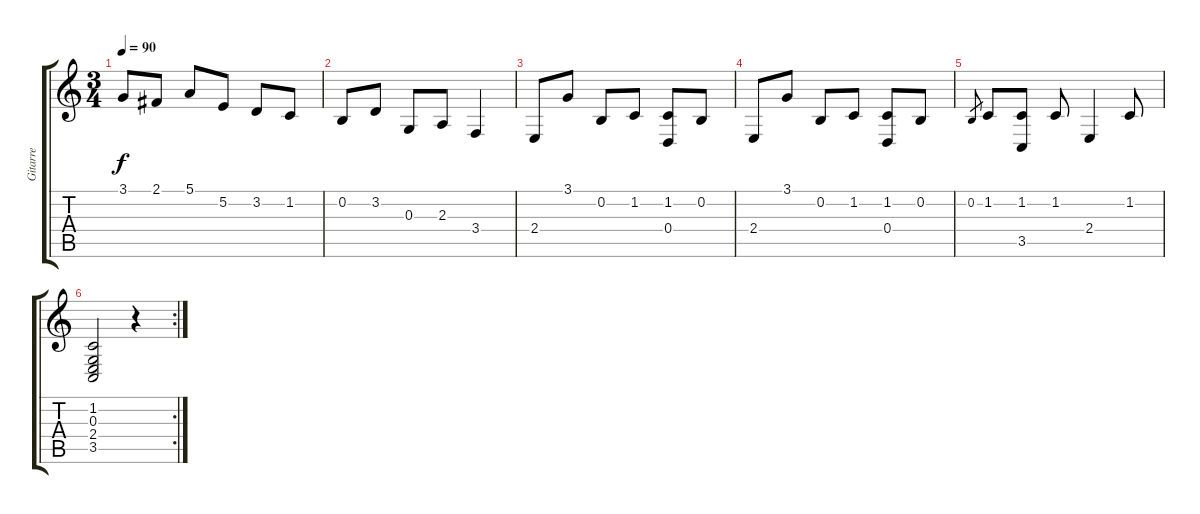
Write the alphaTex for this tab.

\track ("Gitarre" "Gitarre") {instrument electricpiano1}
\staff {score tabs}
\tuning (E4 B3 G3 D3 A2 E2) {hide}
\ts (3 4)
\tempo 90
\clef g2
\ks c
3.1.8{dy f} 2.1.8 5.1.8 5.2.8 3.2.8 1.2.8 |
0.2.8 3.2.8 0.3.8 2.3.8 3.4.4 |
2.4.8 3.1.8 0.2.8 1.2.8 (1.2 0.4).8 0.2.8 |
2.4.8 3.1.8 0.2.8 1.2.8 (1.2 0.4).8 0.2.8 |
0.2.8{gr} 1.2.8 (1.2 3.5).8 1.2.8 2.4.4 1.2.8 |
\rc 2
(1.2 0.3 2.4 3.5).2 r.4
